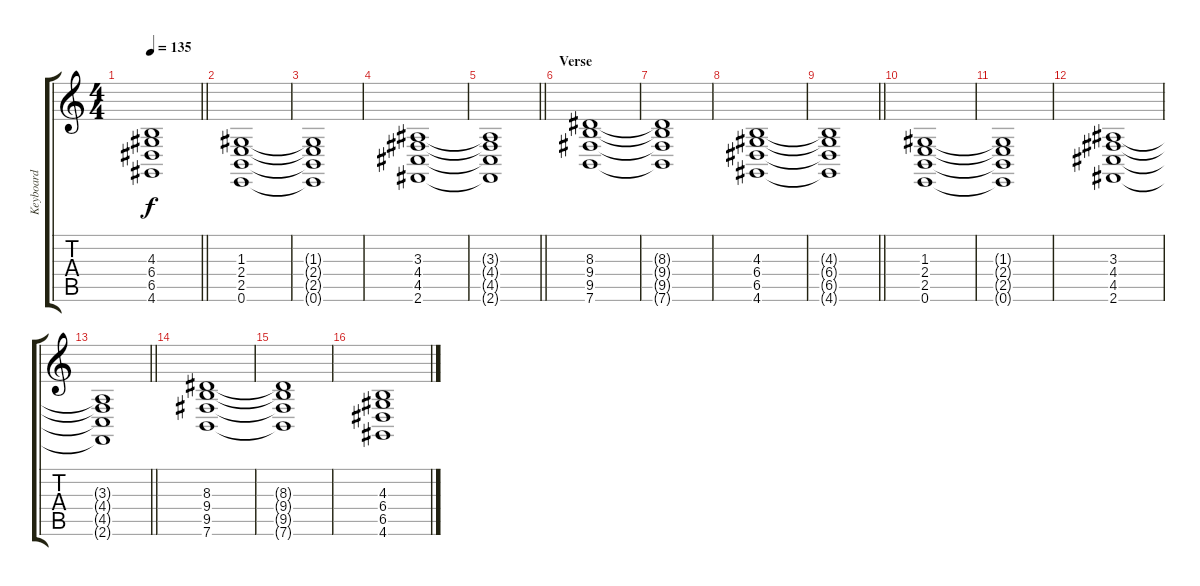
\track ("Keyboard" "Keyboard") {instrument reedorgan}
\staff {score tabs}
\tuning (E4 B3 G3 D3 A2 E2) {hide}
\ts (4 4)
\tempo 135
\clef g2
\barLineRight lightlight
\ks c
(4.3{t} 6.4{t} 6.5{t} 4.6{t}).1{dy f} |
(1.3 2.4 2.5 0.6).1 |
(1.3{t} 2.4{t} 2.5{t} 0.6{t}).1 |
(3.3 4.4 4.5 2.6).1 |
\barLineRight lightlight
(3.3{t} 4.4{t} 4.5{t} 2.6{t}).1 |
\section ("" "Verse")
(8.3 9.4 9.5 7.6).1 |
(8.3{t} 9.4{t} 9.5{t} 7.6{t}).1 |
(4.3 6.4 6.5 4.6).1 |
\barLineRight lightlight
(4.3{t} 6.4{t} 6.5{t} 4.6{t}).1 |
(1.3 2.4 2.5 0.6).1 |
(1.3{t} 2.4{t} 2.5{t} 0.6{t}).1 |
(3.3 4.4 4.5 2.6).1 |
\barLineRight lightlight
(3.3{t} 4.4{t} 4.5{t} 2.6{t}).1 |
(8.3 9.4 9.5 7.6).1 |
(8.3{t} 9.4{t} 9.5{t} 7.6{t}).1 |
(4.3 6.4 6.5 4.6).1
